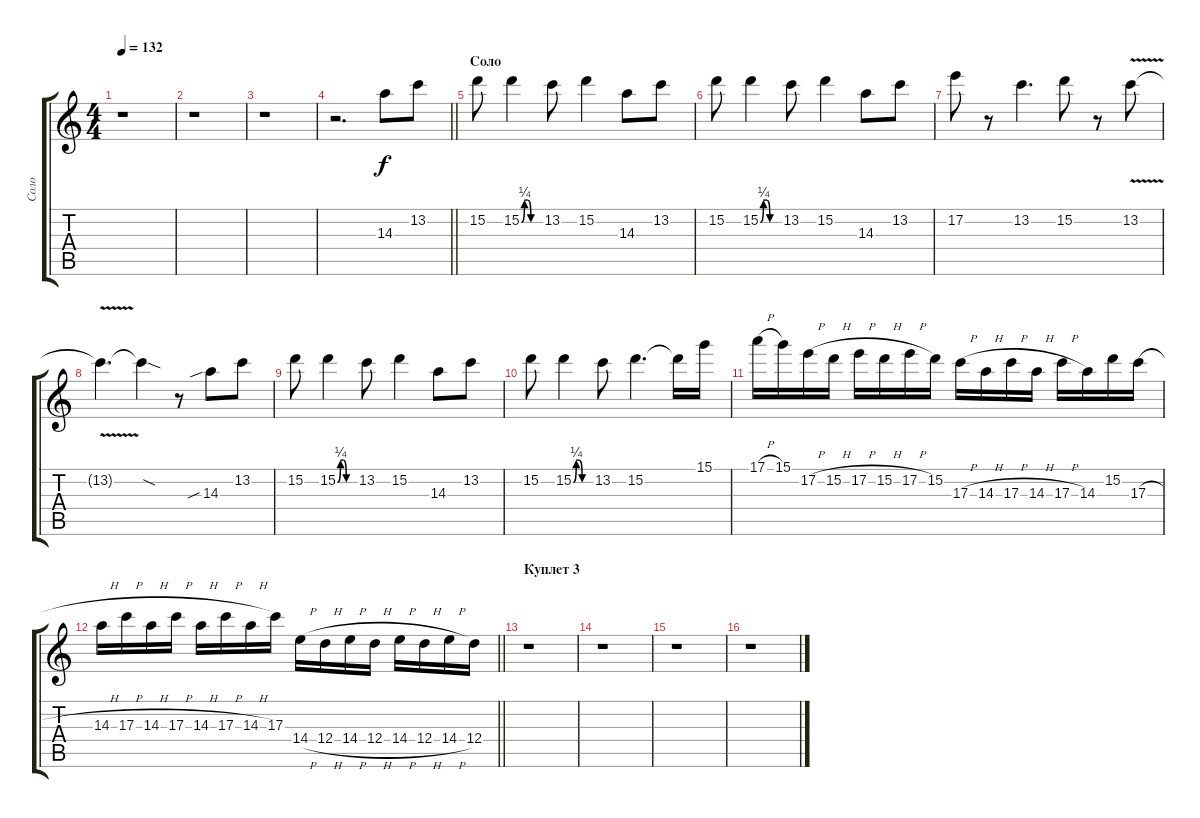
\track ("Соло" "Соло") {instrument overdrivenguitar}
\staff {score tabs}
\tuning (E4 B3 G3 D3 A2 E2) {hide}
\ts (4 4)
\tempo 132
\clef g2
\ks c
r.1{dy f} |
r.1 |
r.1 |
\barLineRight lightlight
r.2{d} 14.3.8 13.2.8 |
\section ("" "Соло")
15.2.8 15.2{be (custom 0 0 10 1 20 1 30 0 60 0)}.4 13.2.8 15.2.4 14.3.8 13.2.8 |
15.2.8 15.2{be (custom 0 0 10 1 20 1 30 0 60 0)}.4 13.2.8 15.2.4 14.3.8 13.2.8 |
17.2.8 r.8 13.2.4{d} 15.2.8 r.8 13.2{v}.8 |
13.2{t}.4{d} 13.2{sod t}.4 r.8 14.3{sib}.8 13.2.8 |
15.2.8 15.2{be (custom 0 0 10 1 20 1 30 0 60 0)}.4 13.2.8 15.2.4 14.3.8 13.2.8 |
15.2.8 15.2{be (custom 0 0 10 1 20 1 30 0 60 0)}.4 13.2.8 15.2.4{d} 15.2{t}.16 15.1.16 |
17.1{h}.16 15.1.16 17.2{h}.16 15.2{h}.16 17.2{h}.16 15.2{h}.16 17.2{h}.16 15.2.16 17.3{h}.16 14.3{h}.16 17.3{h}.16 14.3{h}.16 17.3{h}.16 14.3.16 15.2.16 17.3{h}.16 |
\barLineRight lightlight
14.3{h}.16 17.3{h}.16 14.3{h}.16 17.3{h}.16 14.3{h}.16 17.3{h}.16 14.3{h}.16 17.3.16 14.4{h}.16 12.4{h}.16 14.4{h}.16 12.4{h}.16 14.4{h}.16 12.4{h}.16 14.4{h}.16 12.4.16 |
\section ("" "Куплет 3")
r.1 |
r.1 |
r.1 |
r.1
